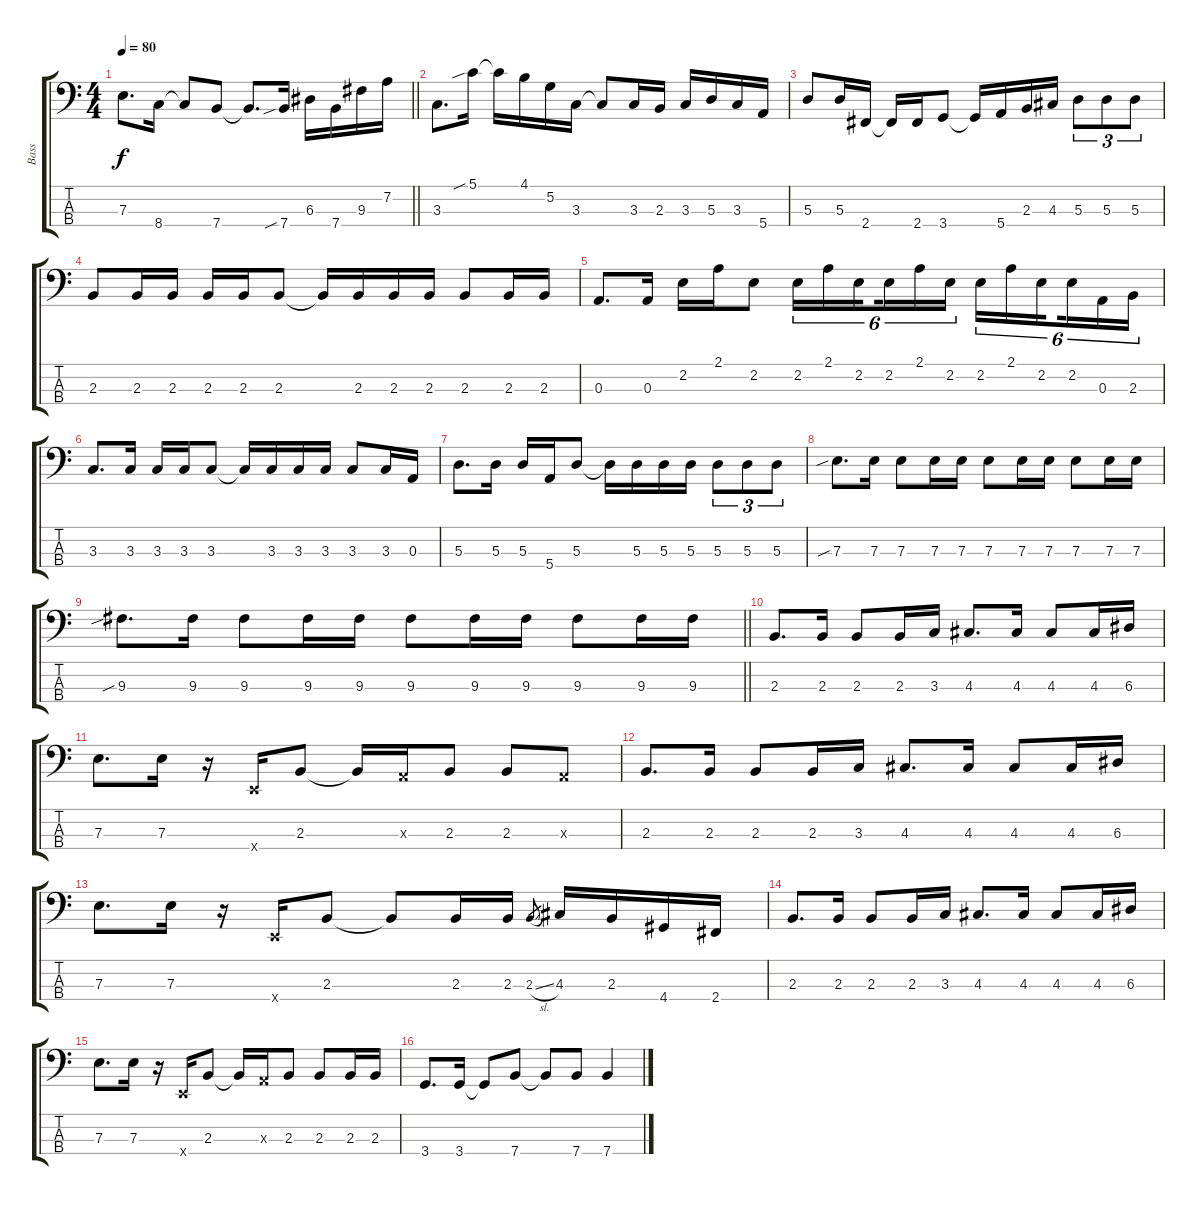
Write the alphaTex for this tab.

\track ("Bass" "Bass") {instrument electricbassfinger}
\staff {score tabs}
\tuning (G2 D2 A1 E1) {hide}
\ts (4 4)
\tempo 80
\clef f4
\barLineRight lightlight
\ks c
7.3.8{d dy f} 8.4.16 8.4{t}.8 7.4.8 7.4{t}.8{d} 7.4{sib}.16 6.3.16 7.4.16 9.3.16 7.2.16 |
3.3.8{d} 5.1{sib}.16 5.1{t}.16 4.1.16 5.2.16 3.3.16 3.3{t}.8 3.3.16 2.3.16 3.3.16 5.3.16 3.3.16 5.4.16 |
5.3.8 5.3.16 2.4.16 2.4{t}.16 2.4.16 3.4.8 3.4{t}.16 5.4.16 2.3.16 4.3.16 5.3.8{tu (3 2)} 5.3.8{tu (3 2)} 5.3.8{tu (3 2)} |
2.3.8 2.3.16 2.3.16 2.3.16 2.3.16 2.3.8 2.3{t}.16 2.3.16 2.3.16 2.3.16 2.3.8 2.3.16 2.3.16 |
0.3.8{d} 0.3.16 2.2.16 2.1.16 2.2.8 2.2.16{tu (6 4)} 2.1.16{tu (6 4)} 2.2.16{tu (6 4) beam splitsecondary} 2.2.16{tu (6 4)} 2.1.16{tu (6 4)} 2.2.16{tu (6 4)} 2.2.16{tu (6 4)} 2.1.16{tu (6 4)} 2.2.16{tu (6 4) beam splitsecondary} 2.2.16{tu (6 4)} 0.3.16{tu (6 4)} 2.3.16{tu (6 4)} |
3.3.8{d} 3.3.16 3.3.16 3.3.16 3.3.8 3.3{t}.16 3.3.16 3.3.16 3.3.16 3.3.8 3.3.16 0.3.16 |
5.3.8{d} 5.3.16 5.3.16 5.4.16 5.3.8 5.3{t}.16 5.3.16 5.3.16 5.3.16 5.3.8{tu (3 2)} 5.3.8{tu (3 2)} 5.3.8{tu (3 2)} |
7.3{sib}.8{d} 7.3.16 7.3.8 7.3.16 7.3.16 7.3.8 7.3.16 7.3.16 7.3.8 7.3.16 7.3.16 |
\barLineRight lightlight
9.3{sib}.8{d} 9.3.16 9.3.8 9.3.16 9.3.16 9.3.8 9.3.16 9.3.16 9.3.8 9.3.16 9.3.16 |
2.3.8{d} 2.3.16 2.3.8 2.3.16 3.3.16 4.3.8{d} 4.3.16 4.3.8 4.3.16 6.3.16 |
7.3.8{d} 7.3.16 r.16 0.4{x}.16 2.3.8 2.3{t}.16 0.3{x}.16 2.3.8 2.3.8 0.3{x}.8 |
2.3.8{d} 2.3.16 2.3.8 2.3.16 3.3.16 4.3.8{d} 4.3.16 4.3.8 4.3.16 6.3.16 |
7.3.8{d} 7.3.16 r.16 0.4{x}.16 2.3.8 2.3{t}.8 2.3.16 2.3.16 2.3{sl}.8{gr} 4.3.16 2.3.16 4.4.16 2.4.16 |
2.3.8{d} 2.3.16 2.3.8 2.3.16 3.3.16 4.3.8{d} 4.3.16 4.3.8 4.3.16 6.3.16 |
7.3.8{d} 7.3.16 r.16 0.4{x}.16 2.3.8 2.3{t}.16 0.3{x}.16 2.3.8 2.3.8 2.3.16 2.3.16 |
3.4.8{d} 3.4.16 3.4{t}.8 7.4.8 7.4{t}.8 7.4.8 7.4{ss}.4
